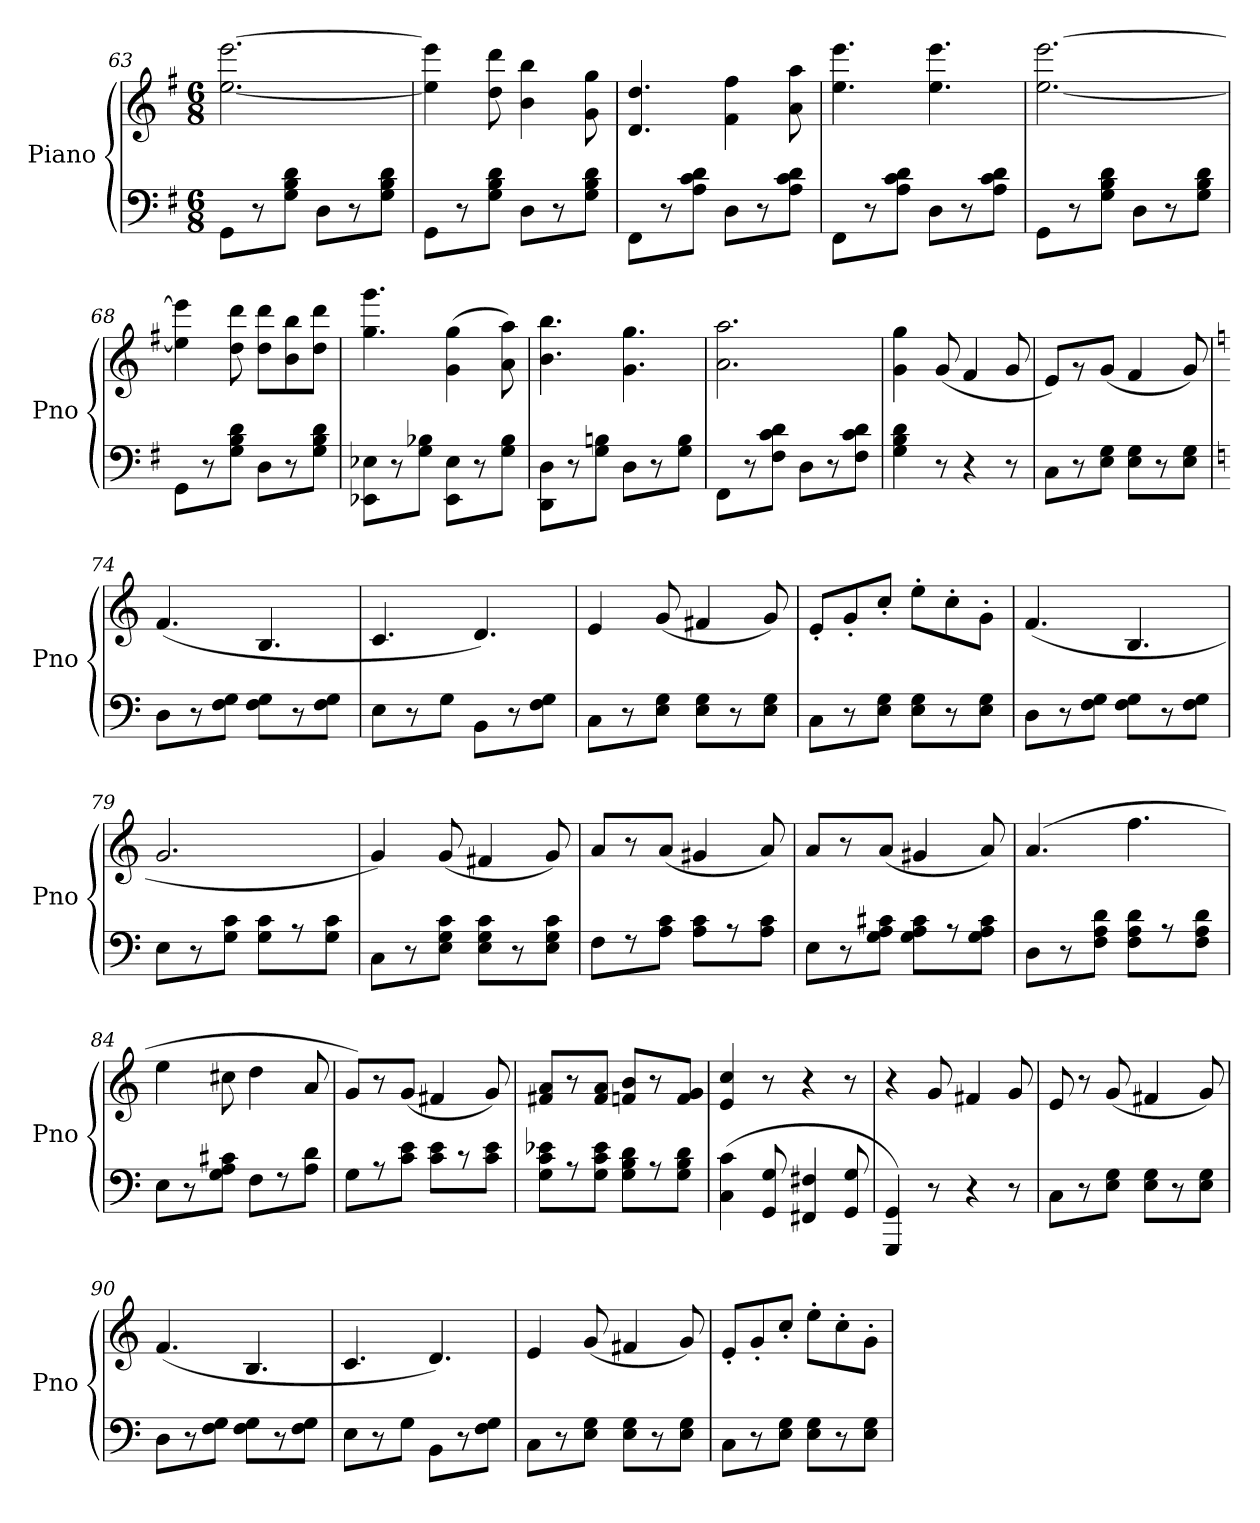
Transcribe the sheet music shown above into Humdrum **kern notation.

**kern	**kern
*part1	*part1
*staff2	*staff1
*I"Piano	*
*I'Pno	*
*clefF4	*clefG2
*k[f#]	*k[f#]
*M6/8	*M6/8
=63	=63
8GG\L	[2.ee\ [2.eee\
8r	.
8G\ 8B\ 8d\J	.
8D\L	.
8r	.
8G\ 8B\ 8d\J	.
=64	=64
8GG\L	4ee]\ 4eee]\
8r	.
8G\ 8B\ 8d\J	8dd\ 8ddd\
8D\L	4b\ 4bb\
8r	.
8G\ 8B\ 8d\J	8g\ 8gg\
=65	=65
8FF#\L	4.d/ 4.dd/
8r	.
8A\ 8c\ 8d\J	.
8D\L	4f#\ 4ff#\
8r	.
8A\ 8c\ 8d\J	8a\ 8aa\
=66	=66
8FF#\L	4.ee\ 4.eee\
8r	.
8A\ 8c\ 8d\J	.
8D\L	4.ee\ 4.eee\
8r	.
8A\ 8c\ 8d\J	.
=67	=67
8GG\L	[2.ee\ [2.eee\
8r	.
8G\ 8B\ 8d\J	.
8D\L	.
8r	.
8G\ 8B\ 8d\J	.
=68	=68
8GG\L	4ee]\ 4eee]\
8r	.
8G\ 8B\ 8d\J	8dd\ 8ddd\
8D\L	8dd\ 8ddd\L
8r	8b\ 8bb\
8G\ 8B\ 8d\J	8dd\ 8ddd\J
=69	=69
8EE-X\ 8E-X\L	4.gg\ 4.ggg\
8r	.
8G\ 8B-X\J	.
8EE-\ 8E-\L	(4g\ 4gg\
8r	.
8G\ 8B-\J	8a\ 8aa\)
=70	=70
8DD\ 8D\L	4.b\ 4.bb\
8r	.
8G\ 8Bn\J	.
8D\L	4.g\ 4.gg\
8r	.
8G\ 8B\J	.
=71	=71
8FF#\L	2.a\ 2.aa\
8r	.
8F#\ 8c\ 8d\J	.
8D\L	.
8r	.
8F#\ 8c\ 8d\J	.
=72	=72
4G\ 4B\ 4d\	4g\ 4gg\
8r	(8g/
4r	4f#/
8r	8g/
=73	=73
8C\L	8e/L)
8r	8r
8E\ 8G\J	(8g/J
8E\ 8G\L	4f#/
8r	.
8E\ 8G\J	8g/)
=74	=74
*k[]	*k[]
8D\L	(4.f/
8r	.
8F\ 8G\J	.
8F\ 8G\L	4.B/
8r	.
8F\ 8G\J	.
=75	=75
8E\L	4.c/
8r	.
8G\J	.
8BB\L	4.d/)
8r	.
8F\ 8G\J	.
=76	=76
8C\L	4e/
8r	.
8E\ 8G\J	(8g/
8E\ 8G\L	4f#X/
8r	.
8E\ 8G\J	8g/)
=77	=77
8C\L	8e'/L
8r	8g'/
8E\ 8G\J	8cc'/J
8E\ 8G\L	8ee'\L
8r	8cc'\
8E\ 8G\J	8g'\J
=78	=78
8D\L	(4.f/
8r	.
8F\ 8G\J	.
8F\ 8G\L	4.B/
8r	.
8F\ 8G\J	.
=79	=79
8E\L	2.g/
8r	.
8G\ 8c\J	.
8G\ 8c\L	.
8r	.
8G\ 8c\J	.
=80	=80
8C\L	4g/)
8r	.
8E\ 8G\ 8c\J	(8g/
8E\ 8G\ 8c\L	4f#X/
8r	.
8E\ 8G\ 8c\J	8g/)
=81	=81
8F\L	8a/L
8r	8r
8A\ 8c\J	(8a/J
8A\ 8c\L	4g#X/
8r	.
8A\ 8c\J	8a/)
=82	=82
8E\L	8a/L
8r	8r
8G\ 8A\ 8c#X\J	(8a/J
8G\ 8A\ 8c#\L	4g#X/
8r	.
8G\ 8A\ 8c#\J	8a/)
=83	=83
8D\L	(4.a/
8r	.
8F\ 8A\ 8d\J	.
8F\ 8A\ 8d\L	4.ff\
8r	.
8F\ 8A\ 8d\J	.
=84	=84
8E\L	4ee\
8r	.
8G\ 8A\ 8c#X\J	8cc#X\
8F\L	4dd\
8r	.
8A\ 8d\J	8a/
=85	=85
8G\L	8g/L)
8r	8r
8c\ 8e\J	(8g/J
8c\ 8e\L	4f#X/
8r	.
8c\ 8e\J	8g/)
=86	=86
8G\ 8c\ 8e-X\L	8f#X/ 8a/L
8r	8r
8G\ 8c\ 8e-\J	8f#/ 8a/J
8G\ 8B\ 8d\L	8fn/ 8b/L
8r	8r
8G\ 8B\ 8d\J	8f/ 8g/J
=87	=87
(4C\ 4c\	4e/ 4cc/
8GG/ 8G/	8r
4FF#X/ 4F#X/	4r
8GG/ 8G/	8r
=88	=88
4GGG/ 4GG/)	4r
8r	8g/
4r	4f#X/
8r	8g/
=89	=89
8C\L	8e/
8r	8r
8E\ 8G\J	(8g/
8E\ 8G\L	4f#X/
8r	.
8E\ 8G\J	8g/)
=90	=90
8D\L	(4.f/
8r	.
8F\ 8G\J	.
8F\ 8G\L	4.B/
8r	.
8F\ 8G\J	.
=91	=91
8E\L	4.c/
8r	.
8G\J	.
8BB\L	4.d/)
8r	.
8F\ 8G\J	.
=92	=92
8C\L	4e/
8r	.
8E\ 8G\J	(8g/
8E\ 8G\L	4f#X/
8r	.
8E\ 8G\J	8g/)
=93	=93
8C\L	8e'/L
8r	8g'/
8E\ 8G\J	8cc'/J
8E\ 8G\L	8ee'\L
8r	8cc'\
8E\ 8G\J	8g'\J
=	=
*-	*-
